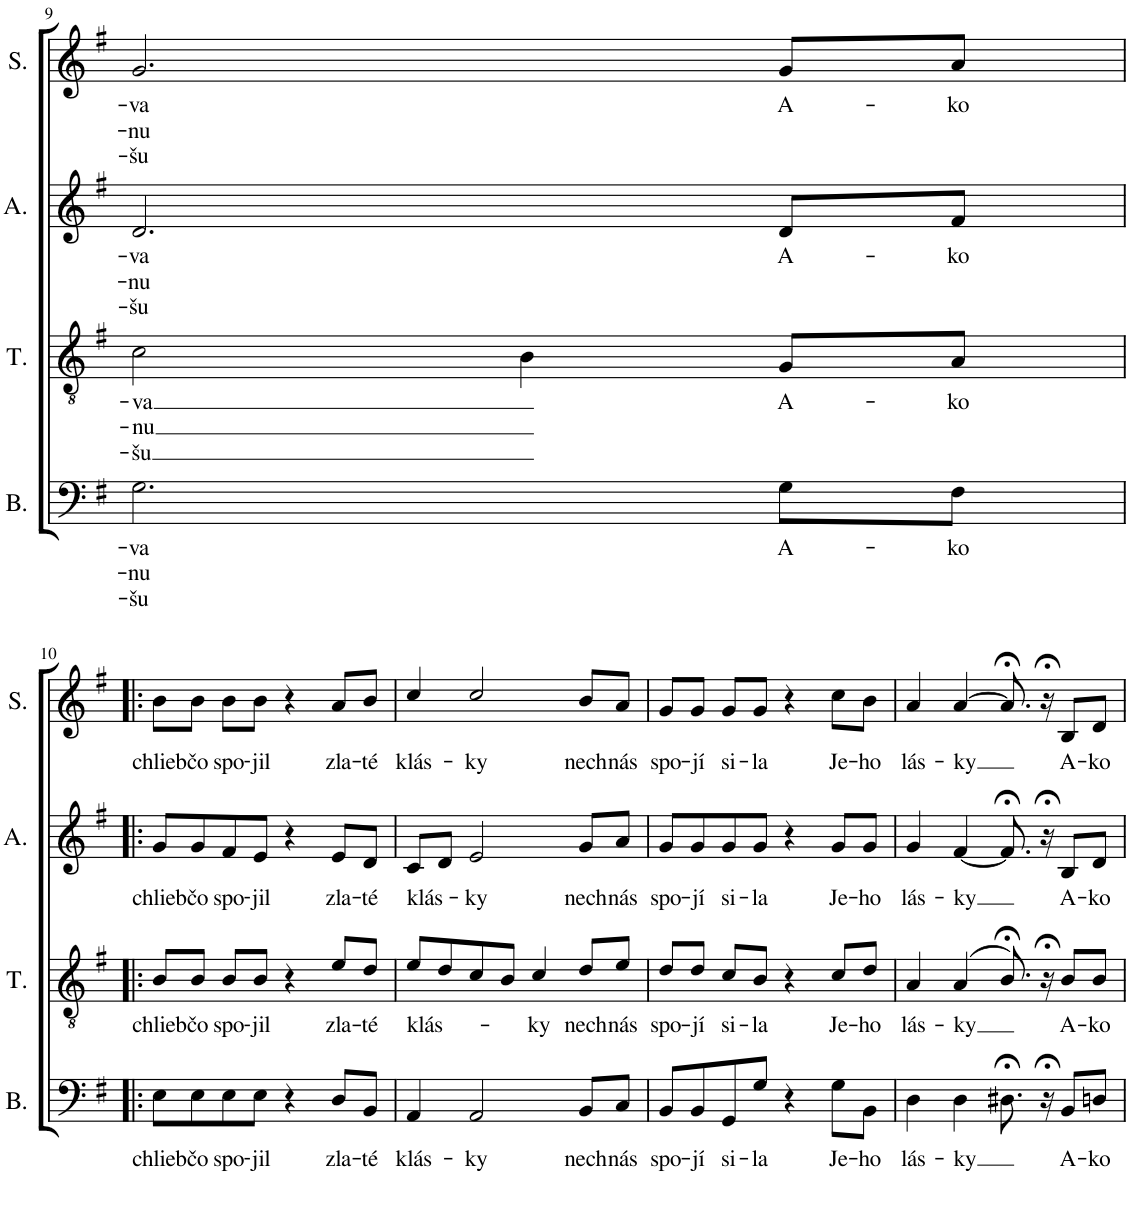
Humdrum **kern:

**kern	**text	**text	**text	**kern	**text	**text	**text	**kern	**text	**text	**text	**kern	**text	**text	**text
*part4	*part4	*part4	*part4	*part3	*part3	*part3	*part3	*part2	*part2	*part2	*part2	*part1	*part1	*part1	*part1
*staff4	*staff4	*staff4	*staff4	*staff3	*staff3	*staff3	*staff3	*staff2	*staff2	*staff2	*staff2	*staff1	*staff1	*staff1	*staff1
*I"Bass	*	*	*	*I"Tenor	*	*	*	*I"Alto	*	*	*	*I"Soprano	*	*	*
*I'B.	*	*	*	*I'T.	*	*	*	*I'A.	*	*	*	*I'S.	*	*	*
!!LO:PB:g=z
*clefF4	*	*	*	*clefGv2	*	*	*	*clefG2	*	*	*	*clefG2	*	*	*
*k[f#]	*	*	*	*k[f#]	*	*	*	*k[f#]	*	*	*	*k[f#]	*	*	*
*M4/4	*	*	*	*M4/4	*	*	*	*M4/4	*	*	*	*M4/4	*	*	*
=9	=9	=9	=9	=9	=9	=9	=9	=9	=9	=9	=9	=9	=9	=9	=9
!	!LO:LY:b	!LO:LY:b	!LO:LY:b	!	!LO:LY:b	!LO:LY:b	!LO:LY:b	!	!LO:LY:b	!LO:LY:b	!LO:LY:b	!	!LO:LY:b	!LO:LY:b	!LO:LY:b
2.G\	-va	-nu	-šu	2c\	-va	-nu	-šu	2.d/	-va	-nu	-šu	2.g/	-va	-nu	-šu
.	.	.	.	4B\	.	.	.	.	.	.	.	.	.	.	.
!	!LO:LY:b	!	!	!	!LO:LY:b	!	!	!	!LO:LY:b	!	!	!	!LO:LY:b	!	!
8G\L	A-	.	.	8G/L	A-	.	.	8d/L	A-	.	.	8g/L	A-	.	.
!	!LO:LY:b	!	!	!	!LO:LY:b	!	!	!	!LO:LY:b	!	!	!	!LO:LY:b	!	!
8F#\J	-ko	.	.	8A/J	-ko	.	.	8f#/J	-ko	.	.	8a/J	-ko	.	.
!!LO:LB:g=z
=10!|:	=10!|:	=10!|:	=10!|:	=10!|:	=10!|:	=10!|:	=10!|:	=10!|:	=10!|:	=10!|:	=10!|:	=10!|:	=10!|:	=10!|:	=10!|:
!	!LO:LY:b	!	!	!	!LO:LY:b	!	!	!	!LO:LY:b	!	!	!	!LO:LY:b	!	!
8E\L	chlieb	.	.	8B/L	chlieb	.	.	8g/L	chlieb	.	.	8b\L	chlieb	.	.
!	!LO:LY:b	!	!	!	!LO:LY:b	!	!	!	!LO:LY:b	!	!	!	!LO:LY:b	!	!
8E\	čo	.	.	8B/J	čo	.	.	8g/	čo	.	.	8b\J	čo	.	.
!	!LO:LY:b	!	!	!	!LO:LY:b	!	!	!	!LO:LY:b	!	!	!	!LO:LY:b	!	!
8E\	spo-	.	.	8B/L	spo-	.	.	8f#/	spo-	.	.	8b\L	spo-	.	.
!	!LO:LY:b	!	!	!	!LO:LY:b	!	!	!	!LO:LY:b	!	!	!	!LO:LY:b	!	!
8E\J	-jil	.	.	8B/J	-jil	.	.	8e/J	-jil	.	.	8b\J	-jil	.	.
4r	.	.	.	4r	.	.	.	4r	.	.	.	4r	.	.	.
!	!LO:LY:b	!	!	!	!LO:LY:b	!	!	!	!LO:LY:b	!	!	!	!LO:LY:b	!	!
8D/L	zla-	.	.	8e/L	zla-	.	.	8e/L	zla-	.	.	8a/L	zla-	.	.
!	!LO:LY:b	!	!	!	!LO:LY:b	!	!	!	!LO:LY:b	!	!	!	!LO:LY:b	!	!
8BB/J	-té	.	.	8d/J	-té	.	.	8d/J	-té	.	.	8b/J	-té	.	.
=11	=11	=11	=11	=11	=11	=11	=11	=11	=11	=11	=11	=11	=11	=11	=11
!	!LO:LY:b	!	!	!	!LO:LY:b	!	!	!	!LO:LY:b	!	!	!	!LO:LY:b	!	!
4AA/	klás-	.	.	8e/L	klás-	.	.	8c/L	klás-	.	.	4cc/	klás-	.	.
.	.	.	.	8d/	.	.	.	8d/J	.	.	.	.	.	.	.
!	!LO:LY:b	!	!	!	!	!	!	!	!LO:LY:b	!	!	!	!LO:LY:b	!	!
2AA/	-ky	.	.	8c/	.	.	.	2e/	-ky	.	.	2cc/	-ky	.	.
.	.	.	.	8B/J	.	.	.	.	.	.	.	.	.	.	.
!	!	!	!	!	!LO:LY:b	!	!	!	!	!	!	!	!	!	!
.	.	.	.	4c/	-ky	.	.	.	.	.	.	.	.	.	.
!	!LO:LY:b	!	!	!	!LO:LY:b	!	!	!	!LO:LY:b	!	!	!	!LO:LY:b	!	!
8BB/L	nech	.	.	8d/L	nech	.	.	8g/L	nech	.	.	8b/L	nech	.	.
!	!LO:LY:b	!	!	!	!LO:LY:b	!	!	!	!LO:LY:b	!	!	!	!LO:LY:b	!	!
8C/J	nás	.	.	8e/J	nás	.	.	8a/J	nás	.	.	8a/J	nás	.	.
=12	=12	=12	=12	=12	=12	=12	=12	=12	=12	=12	=12	=12	=12	=12	=12
!	!LO:LY:b	!	!	!	!LO:LY:b	!	!	!	!LO:LY:b	!	!	!	!LO:LY:b	!	!
8BB/L	spo-	.	.	8d/L	spo-	.	.	8g/L	spo-	.	.	8g/L	spo-	.	.
!	!LO:LY:b	!	!	!	!LO:LY:b	!	!	!	!LO:LY:b	!	!	!	!LO:LY:b	!	!
8BB/	-jí	.	.	8d/J	-jí	.	.	8g/	-jí	.	.	8g/J	-jí	.	.
!	!LO:LY:b	!	!	!	!LO:LY:b	!	!	!	!LO:LY:b	!	!	!	!LO:LY:b	!	!
8GG/	si-	.	.	8c/L	si-	.	.	8g/	si-	.	.	8g/L	si-	.	.
!	!LO:LY:b	!	!	!	!LO:LY:b	!	!	!	!LO:LY:b	!	!	!	!LO:LY:b	!	!
8G/J	-la	.	.	8B/J	-la	.	.	8g/J	-la	.	.	8g/J	-la	.	.
4r	.	.	.	4r	.	.	.	4r	.	.	.	4r	.	.	.
!	!LO:LY:b	!	!	!	!LO:LY:b	!	!	!	!LO:LY:b	!	!	!	!LO:LY:b	!	!
8G\L	Je-	.	.	8c/L	Je-	.	.	8g/L	Je-	.	.	8cc\L	Je-	.	.
!	!LO:LY:b	!	!	!	!LO:LY:b	!	!	!	!LO:LY:b	!	!	!	!LO:LY:b	!	!
8BB\J	-ho	.	.	8d/J	-ho	.	.	8g/J	-ho	.	.	8b\J	-ho	.	.
=13	=13	=13	=13	=13	=13	=13	=13	=13	=13	=13	=13	=13	=13	=13	=13
!	!LO:LY:b	!	!	!	!LO:LY:b	!	!	!	!LO:LY:b	!	!	!	!LO:LY:b	!	!
4D\	lás-	.	.	4A/	lás-	.	.	4g/	lás-	.	.	4a/	lás-	.	.
!	!LO:LY:b	!	!	!	!LO:LY:b	!	!	!	!LO:LY:b	!	!	!	!LO:LY:b	!	!
4D\	-ky	.	.	(>4A/	-ky	.	.	[<4f#/	-ky	.	.	[>4a/	-ky	.	.
8.D#X;<\	.	.	.	8.B;</)	.	.	.	8.f#;</]	.	.	.	8.a;</]	.	.	.
16r;<	.	.	.	16r;<	.	.	.	16r;<	.	.	.	16r;<	.	.	.
!	!LO:LY:b	!	!	!	!LO:LY:b	!	!	!	!LO:LY:b	!	!	!	!LO:LY:b	!	!
8BB/L	A-	.	.	8B/L	A-	.	.	8B/L	A-	.	.	8B/L	A-	.	.
!	!LO:LY:b	!	!	!	!LO:LY:b	!	!	!	!LO:LY:b	!	!	!	!LO:LY:b	!	!
8Dn/J	-ko	.	.	8B/J	-ko	.	.	8d/J	-ko	.	.	8d/J	-ko	.	.
=	=	=	=	=	=	=	=	=	=	=	=	=	=	=	=
*-	*-	*-	*-	*-	*-	*-	*-	*-	*-	*-	*-	*-	*-	*-	*-
